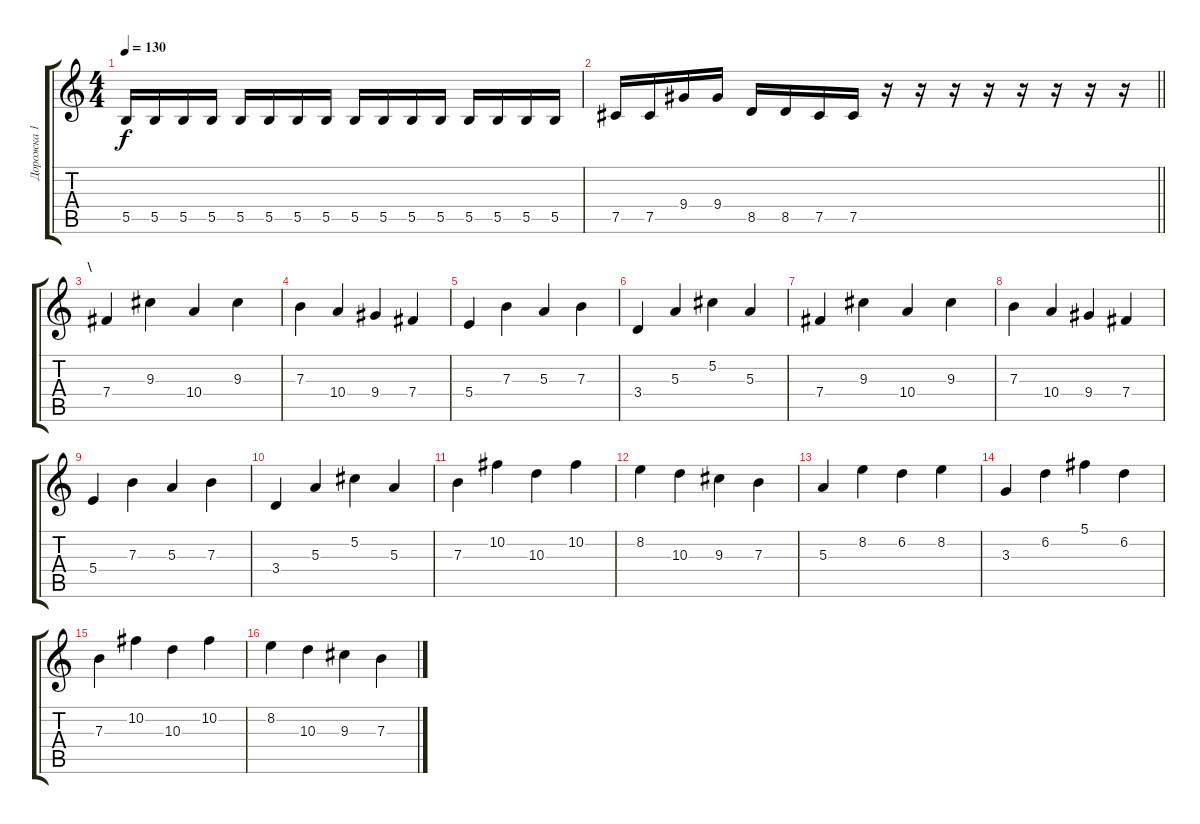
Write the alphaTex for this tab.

\track ("Дорожка 1" "Дорожка 1") {instrument distortionguitar}
\staff {score tabs}
\tuning (Db4 Ab3 E3 B2 Gb2 B1) {hide}
\ts (4 4)
\tempo 130
\clef g2
\ks c
5.5.16{dy f} 5.5.16 5.5.16 5.5.16 5.5.16 5.5.16 5.5.16 5.5.16 5.5.16 5.5.16 5.5.16 5.5.16 5.5.16 5.5.16 5.5.16 5.5.16 |
\barLineRight lightlight
7.5.16 7.5.16 9.4.16 9.4.16 8.5.16 8.5.16 7.5.16 7.5.16 r.16 r.16 r.16 r.16 r.16 r.16 r.16 r.16 |
\section ("" "\\")
7.4.4 9.3.4 10.4.4 9.3.4 |
7.3.4 10.4.4 9.4.4 7.4.4 |
5.4.4 7.3.4 5.3.4 7.3.4 |
3.4.4 5.3.4 5.2.4 5.3.4 |
7.4.4 9.3.4 10.4.4 9.3.4 |
7.3.4 10.4.4 9.4.4 7.4.4 |
5.4.4 7.3.4 5.3.4 7.3.4 |
3.4.4 5.3.4 5.2.4 5.3.4 |
7.3.4 10.2.4 10.3.4 10.2.4 |
8.2.4 10.3.4 9.3.4 7.3.4 |
5.3.4 8.2.4 6.2.4 8.2.4 |
3.3.4 6.2.4 5.1.4 6.2.4 |
7.3.4 10.2.4 10.3.4 10.2.4 |
8.2.4 10.3.4 9.3.4 7.3.4
